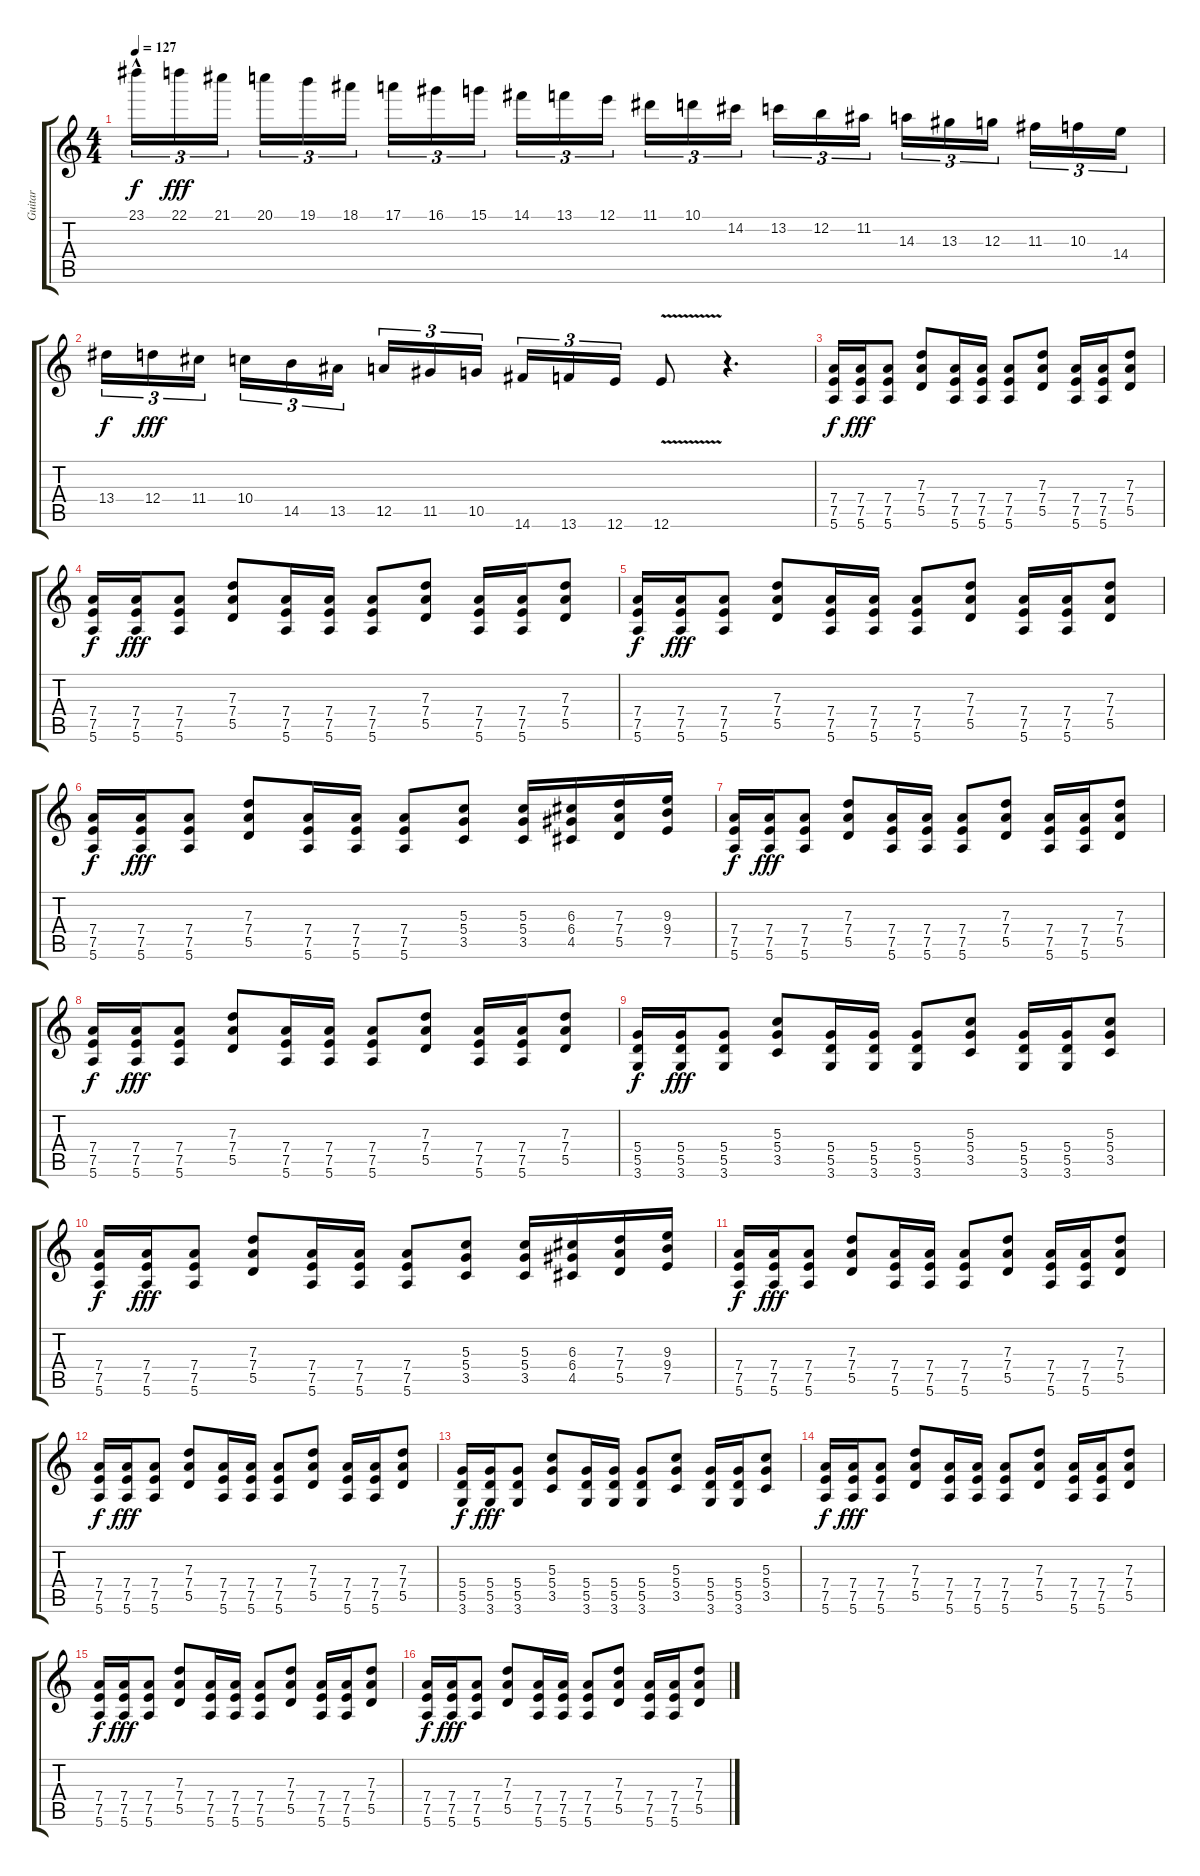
\track ("Guitar" "Guitar") {instrument overdrivenguitar}
\staff {score tabs}
\tuning (E4 B3 G3 D3 A2 E2) {hide}
\ts (4 4)
\tempo 127
\clef g2
\ks c
23.1{hac}.16{tu (3 2) dy f} 22.1.16{tu (3 2) dy fff} 21.1.16{tu (3 2)} 20.1.16{tu (3 2)} 19.1.16{tu (3 2)} 18.1.16{tu (3 2)} 17.1.16{tu (3 2)} 16.1.16{tu (3 2)} 15.1.16{tu (3 2)} 14.1.16{tu (3 2)} 13.1.16{tu (3 2)} 12.1.16{tu (3 2)} 11.1.16{tu (3 2)} 10.1.16{tu (3 2)} 14.2.16{tu (3 2)} 13.2.16{tu (3 2)} 12.2.16{tu (3 2)} 11.2.16{tu (3 2)} 14.3.16{tu (3 2)} 13.3.16{tu (3 2)} 12.3.16{tu (3 2)} 11.3.16{tu (3 2)} 10.3.16{tu (3 2)} 14.4.16{tu (3 2)} |
13.4.16{tu (3 2) dy f} 12.4.16{tu (3 2) dy fff} 11.4.16{tu (3 2)} 10.4.16{tu (3 2)} 14.5.16{tu (3 2)} 13.5.16{tu (3 2)} 12.5.16{tu (3 2)} 11.5.16{tu (3 2)} 10.5.16{tu (3 2)} 14.6.16{tu (3 2)} 13.6.16{tu (3 2)} 12.6.16{tu (3 2)} 12.6{v}.8 r.4{d} |
(7.4 7.5 5.6).16{dy f} (7.4 7.5 5.6).16{dy fff} (7.4 7.5 5.6).8 (7.3 7.4 5.5).8 (7.4 7.5 5.6).16 (7.4 7.5 5.6).16 (7.4 7.5 5.6).8 (7.3 7.4 5.5).8 (7.4 7.5 5.6).16 (7.4 7.5 5.6).16 (7.3 7.4 5.5).8 |
(7.4 7.5 5.6).16{dy f} (7.4 7.5 5.6).16{dy fff} (7.4 7.5 5.6).8 (7.3 7.4 5.5).8 (7.4 7.5 5.6).16 (7.4 7.5 5.6).16 (7.4 7.5 5.6).8 (7.3 7.4 5.5).8 (7.4 7.5 5.6).16 (7.4 7.5 5.6).16 (7.3 7.4 5.5).8 |
(7.4 7.5 5.6).16{dy f} (7.4 7.5 5.6).16{dy fff} (7.4 7.5 5.6).8 (7.3 7.4 5.5).8 (7.4 7.5 5.6).16 (7.4 7.5 5.6).16 (7.4 7.5 5.6).8 (7.3 7.4 5.5).8 (7.4 7.5 5.6).16 (7.4 7.5 5.6).16 (7.3 7.4 5.5).8 |
(7.4 7.5 5.6).16{dy f} (7.4 7.5 5.6).16{dy fff} (7.4 7.5 5.6).8 (7.3 7.4 5.5).8 (7.4 7.5 5.6).16 (7.4 7.5 5.6).16 (7.4 7.5 5.6).8 (5.3 5.4 3.5).8 (5.3 5.4 3.5).16 (6.3 6.4 4.5).16 (7.3 7.4 5.5).16 (9.3 9.4 7.5).16 |
(7.4 7.5 5.6).16{dy f} (7.4 7.5 5.6).16{dy fff} (7.4 7.5 5.6).8 (7.3 7.4 5.5).8 (7.4 7.5 5.6).16 (7.4 7.5 5.6).16 (7.4 7.5 5.6).8 (7.3 7.4 5.5).8 (7.4 7.5 5.6).16 (7.4 7.5 5.6).16 (7.3 7.4 5.5).8 |
(7.4 7.5 5.6).16{dy f} (7.4 7.5 5.6).16{dy fff} (7.4 7.5 5.6).8 (7.3 7.4 5.5).8 (7.4 7.5 5.6).16 (7.4 7.5 5.6).16 (7.4 7.5 5.6).8 (7.3 7.4 5.5).8 (7.4 7.5 5.6).16 (7.4 7.5 5.6).16 (7.3 7.4 5.5).8 |
(5.4 5.5 3.6).16{dy f} (5.4 5.5 3.6).16{dy fff} (5.4 5.5 3.6).8 (5.3 5.4 3.5).8 (5.4 5.5 3.6).16 (5.4 5.5 3.6).16 (5.4 5.5 3.6).8 (5.3 5.4 3.5).8 (5.4 5.5 3.6).16 (5.4 5.5 3.6).16 (5.3 5.4 3.5).8 |
(7.4 7.5 5.6).16{dy f} (7.4 7.5 5.6).16{dy fff} (7.4 7.5 5.6).8 (7.3 7.4 5.5).8 (7.4 7.5 5.6).16 (7.4 7.5 5.6).16 (7.4 7.5 5.6).8 (5.3 5.4 3.5).8 (5.3 5.4 3.5).16 (6.3 6.4 4.5).16 (7.3 7.4 5.5).16 (9.3 9.4 7.5).16 |
(7.4 7.5 5.6).16{dy f} (7.4 7.5 5.6).16{dy fff} (7.4 7.5 5.6).8 (7.3 7.4 5.5).8 (7.4 7.5 5.6).16 (7.4 7.5 5.6).16 (7.4 7.5 5.6).8 (7.3 7.4 5.5).8 (7.4 7.5 5.6).16 (7.4 7.5 5.6).16 (7.3 7.4 5.5).8 |
(7.4 7.5 5.6).16{dy f} (7.4 7.5 5.6).16{dy fff} (7.4 7.5 5.6).8 (7.3 7.4 5.5).8 (7.4 7.5 5.6).16 (7.4 7.5 5.6).16 (7.4 7.5 5.6).8 (7.3 7.4 5.5).8 (7.4 7.5 5.6).16 (7.4 7.5 5.6).16 (7.3 7.4 5.5).8 |
(5.4 5.5 3.6).16{dy f} (5.4 5.5 3.6).16{dy fff} (5.4 5.5 3.6).8 (5.3 5.4 3.5).8 (5.4 5.5 3.6).16 (5.4 5.5 3.6).16 (5.4 5.5 3.6).8 (5.3 5.4 3.5).8 (5.4 5.5 3.6).16 (5.4 5.5 3.6).16 (5.3 5.4 3.5).8 |
(7.4 7.5 5.6).16{dy f} (7.4 7.5 5.6).16{dy fff} (7.4 7.5 5.6).8 (7.3 7.4 5.5).8 (7.4 7.5 5.6).16 (7.4 7.5 5.6).16 (7.4 7.5 5.6).8 (7.3 7.4 5.5).8 (7.4 7.5 5.6).16 (7.4 7.5 5.6).16 (7.3 7.4 5.5).8 |
(7.4 7.5 5.6).16{dy f} (7.4 7.5 5.6).16{dy fff} (7.4 7.5 5.6).8 (7.3 7.4 5.5).8 (7.4 7.5 5.6).16 (7.4 7.5 5.6).16 (7.4 7.5 5.6).8 (7.3 7.4 5.5).8 (7.4 7.5 5.6).16 (7.4 7.5 5.6).16 (7.3 7.4 5.5).8 |
(7.4 7.5 5.6).16{dy f} (7.4 7.5 5.6).16{dy fff} (7.4 7.5 5.6).8 (7.3 7.4 5.5).8 (7.4 7.5 5.6).16 (7.4 7.5 5.6).16 (7.4 7.5 5.6).8 (7.3 7.4 5.5).8 (7.4 7.5 5.6).16 (7.4 7.5 5.6).16 (7.3 7.4 5.5).8
